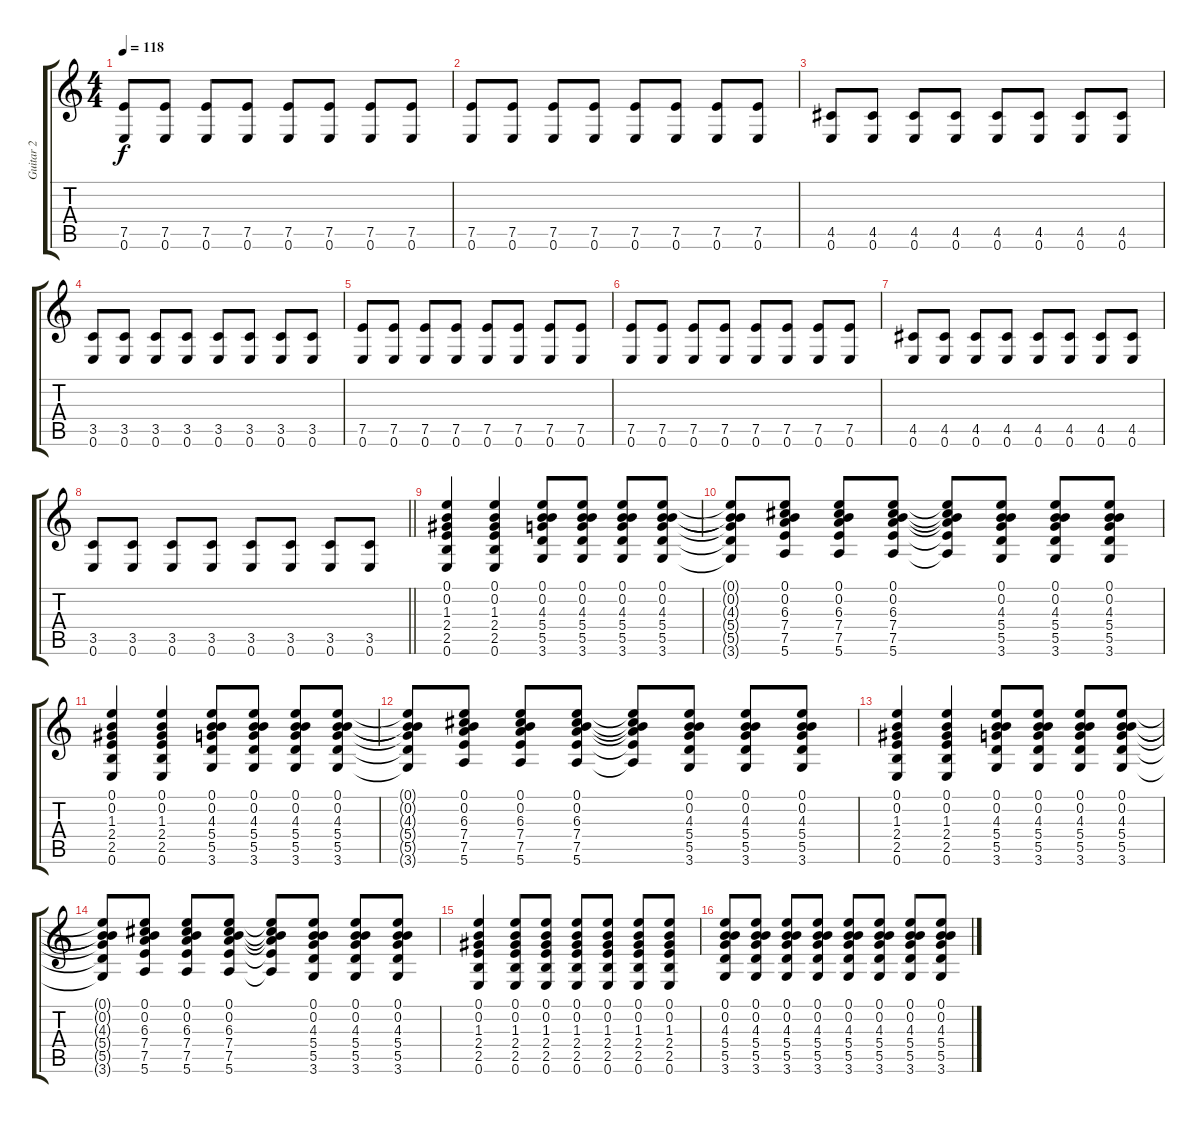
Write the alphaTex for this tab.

\track ("Guitar 2" "Guitar 2") {instrument overdrivenguitar}
\staff {score tabs}
\tuning (E4 B3 G3 D3 A2 E2) {hide}
\ts (4 4)
\tempo 118
\clef g2
\ks c
(7.5 0.6).8{dy f} (7.5 0.6).8 (7.5 0.6).8 (7.5 0.6).8 (7.5 0.6).8 (7.5 0.6).8 (7.5 0.6).8 (7.5 0.6).8 |
(7.5 0.6).8 (7.5 0.6).8 (7.5 0.6).8 (7.5 0.6).8 (7.5 0.6).8 (7.5 0.6).8 (7.5 0.6).8 (7.5 0.6).8 |
(4.5 0.6).8 (4.5 0.6).8 (4.5 0.6).8 (4.5 0.6).8 (4.5 0.6).8 (4.5 0.6).8 (4.5 0.6).8 (4.5 0.6).8 |
(3.5 0.6).8 (3.5 0.6).8 (3.5 0.6).8 (3.5 0.6).8 (3.5 0.6).8 (3.5 0.6).8 (3.5 0.6).8 (3.5 0.6).8 |
(7.5 0.6).8 (7.5 0.6).8 (7.5 0.6).8 (7.5 0.6).8 (7.5 0.6).8 (7.5 0.6).8 (7.5 0.6).8 (7.5 0.6).8 |
(7.5 0.6).8 (7.5 0.6).8 (7.5 0.6).8 (7.5 0.6).8 (7.5 0.6).8 (7.5 0.6).8 (7.5 0.6).8 (7.5 0.6).8 |
(4.5 0.6).8 (4.5 0.6).8 (4.5 0.6).8 (4.5 0.6).8 (4.5 0.6).8 (4.5 0.6).8 (4.5 0.6).8 (4.5 0.6).8 |
\barLineRight lightlight
(3.5 0.6).8 (3.5 0.6).8 (3.5 0.6).8 (3.5 0.6).8 (3.5 0.6).8 (3.5 0.6).8 (3.5 0.6).8 (3.5 0.6).8 |
(0.1 0.2 1.3 2.4 2.5 0.6).4 (0.1 0.2 1.3 2.4 2.5 0.6).4 (0.1 0.2 4.3 5.4 5.5 3.6).8 (0.1 0.2 4.3 5.4 5.5 3.6).8 (0.1 0.2 4.3 5.4 5.5 3.6).8 (0.1 0.2 4.3 5.4 5.5 3.6).8 |
(0.1{t} 0.2{t} 4.3{t} 5.4{t} 5.5{t} 3.6{t}).8 (0.1 0.2 6.3 7.4 7.5 5.6).8 (0.1 0.2 6.3 7.4 7.5 5.6).8 (0.1 0.2 6.3 7.4 7.5 5.6).8 (0.1{t} 0.2{t} 6.3{t} 7.4{t} 7.5{t} 5.6{t}).8 (0.1 0.2 4.3 5.4 5.5 3.6).8 (0.1 0.2 4.3 5.4 5.5 3.6).8 (0.1 0.2 4.3 5.4 5.5 3.6).8 |
(0.1 0.2 1.3 2.4 2.5 0.6).4 (0.1 0.2 1.3 2.4 2.5 0.6).4 (0.1 0.2 4.3 5.4 5.5 3.6).8 (0.1 0.2 4.3 5.4 5.5 3.6).8 (0.1 0.2 4.3 5.4 5.5 3.6).8 (0.1 0.2 4.3 5.4 5.5 3.6).8 |
(0.1{t} 0.2{t} 4.3{t} 5.4{t} 5.5{t} 3.6{t}).8 (0.1 0.2 6.3 7.4 7.5 5.6).8 (0.1 0.2 6.3 7.4 7.5 5.6).8 (0.1 0.2 6.3 7.4 7.5 5.6).8 (0.1{t} 0.2{t} 6.3{t} 7.4{t} 7.5{t} 5.6{t}).8 (0.1 0.2 4.3 5.4 5.5 3.6).8 (0.1 0.2 4.3 5.4 5.5 3.6).8 (0.1 0.2 4.3 5.4 5.5 3.6).8 |
(0.1 0.2 1.3 2.4 2.5 0.6).4 (0.1 0.2 1.3 2.4 2.5 0.6).4 (0.1 0.2 4.3 5.4 5.5 3.6).8 (0.1 0.2 4.3 5.4 5.5 3.6).8 (0.1 0.2 4.3 5.4 5.5 3.6).8 (0.1 0.2 4.3 5.4 5.5 3.6).8 |
(0.1{t} 0.2{t} 4.3{t} 5.4{t} 5.5{t} 3.6{t}).8 (0.1 0.2 6.3 7.4 7.5 5.6).8 (0.1 0.2 6.3 7.4 7.5 5.6).8 (0.1 0.2 6.3 7.4 7.5 5.6).8 (0.1{t} 0.2{t} 6.3{t} 7.4{t} 7.5{t} 5.6{t}).8 (0.1 0.2 4.3 5.4 5.5 3.6).8 (0.1 0.2 4.3 5.4 5.5 3.6).8 (0.1 0.2 4.3 5.4 5.5 3.6).8 |
(0.1 0.2 1.3 2.4 2.5 0.6).4 (0.1 0.2 1.3 2.4 2.5 0.6).8 (0.1 0.2 1.3 2.4 2.5 0.6).8 (0.1 0.2 1.3 2.4 2.5 0.6).8 (0.1 0.2 1.3 2.4 2.5 0.6).8 (0.1 0.2 1.3 2.4 2.5 0.6).8 (0.1 0.2 1.3 2.4 2.5 0.6).8 |
(0.1 0.2 4.3 5.4 5.5 3.6).8 (0.1 0.2 4.3 5.4 5.5 3.6).8 (0.1 0.2 4.3 5.4 5.5 3.6).8 (0.1 0.2 4.3 5.4 5.5 3.6).8 (0.1 0.2 4.3 5.4 5.5 3.6).8 (0.1 0.2 4.3 5.4 5.5 3.6).8 (0.1 0.2 4.3 5.4 5.5 3.6).8 (0.1 0.2 4.3 5.4 5.5 3.6).8
